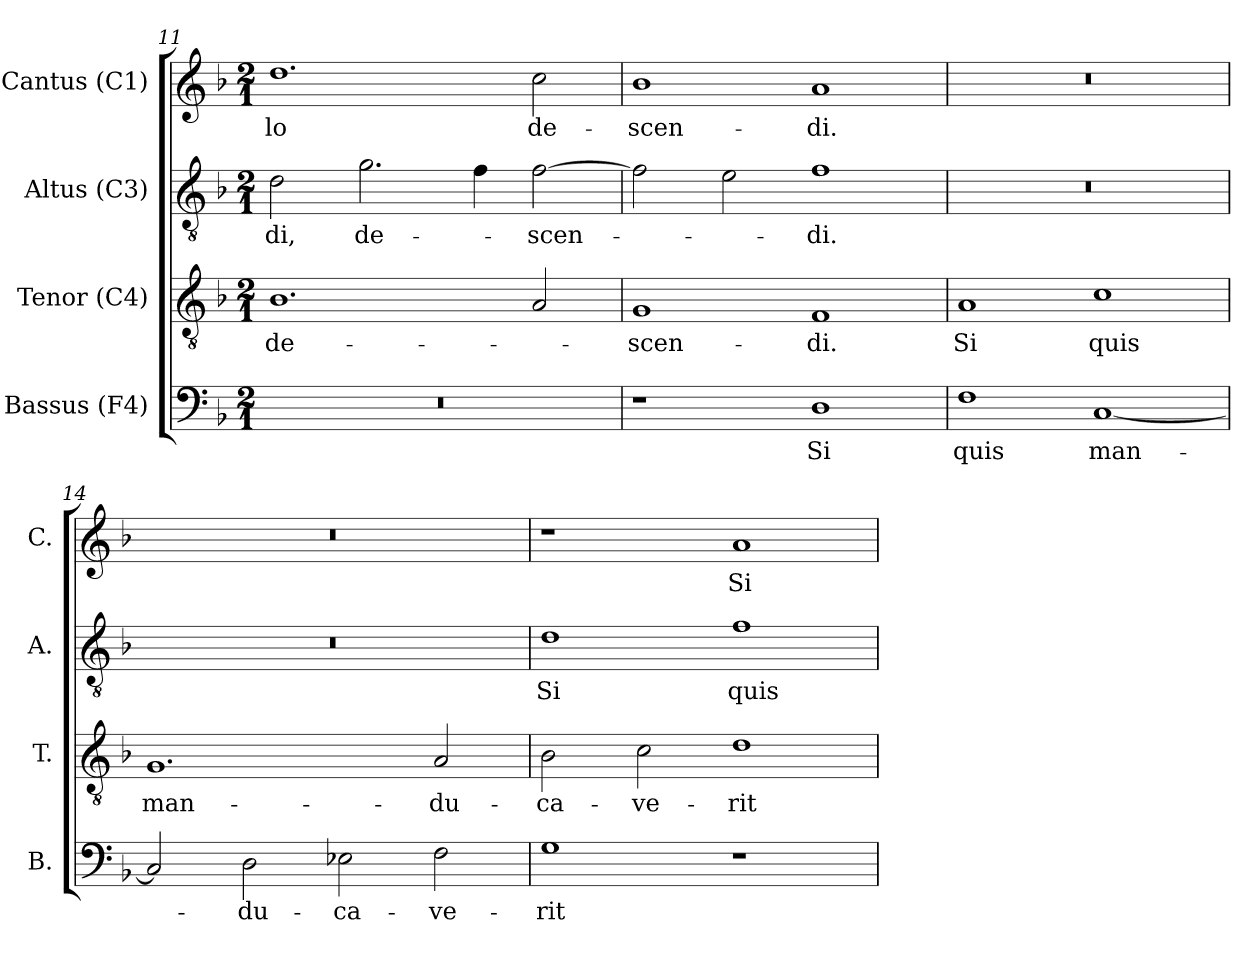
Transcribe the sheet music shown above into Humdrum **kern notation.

**kern	**text	**kern	**text	**kern	**text	**kern	**text
*part4	*part4	*part3	*part3	*part2	*part2	*part1	*part1
*staff4	*staff4	*staff3	*staff3	*staff2	*staff2	*staff1	*staff1
*I"Bassus (F4)	*	*I"Tenor (C4)	*	*I"Altus (C3)	*	*I"Cantus (C1)	*
*I'B.	*	*I'T.	*	*I'A.	*	*I'C.	*
*clefF4	*	*clefGv2	*	*clefGv2	*	*clefG2	*
*	*	*ITrd7c12	*	*ITrd7c12	*	*	*
*k[b-]	*	*k[b-]	*	*k[b-]	*	*k[b-]	*
*F:	*	*F:	*	*F:	*	*F:	*
*M2/1	*	*M2/1	*	*M2/1	*	*M2/1	*
=11	=11	=11	=11	=11	=11	=11	=11
!LO:N:vis=1	!	!	!	!	!	!	!
!	!	!	!LO:LY:b:color=#000000	!	!	!	!
!	!	!	!	!	!LO:LY:b:color=#000000	!	!
!	!	!	!	!	!	!	!LO:LY:b:color=#000000
0r	.	1.BB-i	de-	2Di\	-di,	1.ddi	-lo
!	!	!	!	!	!LO:LY:b:color=#000000	!	!
.	.	.	.	2.Gi\	de-	.	.
.	.	.	.	4Fi\	.	.	.
!	!	!	!	!	!LO:LY:b:color=#000000	!	!
!	!	!	!	!	!	!	!LO:LY:b:color=#000000
.	.	2AAi/	.	[2Fi\	-scen-	2cci\	de-
=12	=12	=12	=12	=12	=12	=12	=12
!	!	!	!LO:LY:b:color=#000000	!	!	!	!
!	!	!	!	!	!	!	!LO:LY:b:color=#000000
1r	.	1GGi	-scen-	2Fi\]	.	1b-i	-scen-
.	.	.	.	2Ei\	.	.	.
!	!LO:LY:b:color=#000000	!	!	!	!	!	!
!	!	!	!LO:LY:b:color=#000000	!	!	!	!
!	!	!	!	!	!LO:LY:b:color=#000000	!	!
!	!	!	!	!	!	!	!LO:LY:b:color=#000000
1Di	Si	1FFi	-di.	1Fi	-di.	1ai	-di.
=13	=13	=13	=13	=13	=13	=13	=13
!	!LO:LY:b:color=#000000	!	!	!	!	!	!
!	!	!	!LO:LY:b:color=#000000	!LO:N:vis=1	!	!LO:N:vis=1	!
1Fi	quis	1AAi	Si	0r	.	0r	.
!	!LO:LY:b:color=#000000	!	!	!	!	!	!
!	!	!	!LO:LY:b:color=#000000	!	!	!	!
[1Ci	man-	1Ci	quis	.	.	.	.
=14	=14	=14	=14	=14	=14	=14	=14
!	!	!	!LO:LY:b:color=#000000	!LO:N:vis=1	!	!LO:N:vis=1	!
2Ci/]	.	1.GGi	man-	0r	.	0r	.
!	!LO:LY:b:color=#000000	!	!	!	!	!	!
2Di\	-du-	.	.	.	.	.	.
!	!LO:LY:b:color=#000000	!	!	!	!	!	!
2E-i\	-ca-	.	.	.	.	.	.
!	!LO:LY:b:color=#000000	!	!	!	!	!	!
!	!	!	!LO:LY:b:color=#000000	!	!	!	!
2Fi\	-ve-	2AAi/	-du-	.	.	.	.
!!LO:PB:g=z
=15	=15	=15	=15	=15	=15	=15	=15
!	!LO:LY:b:color=#000000	!	!	!	!	!	!
!	!	!	!LO:LY:b:color=#000000	!	!	!	!
!	!	!	!	!	!LO:LY:b:color=#000000	!	!
1Gi	-rit	2BB-i\	-ca-	1Di	Si	1r	.
!	!	!	!LO:LY:b:color=#000000	!	!	!	!
.	.	2Ci\	-ve-	.	.	.	.
!	!	!	!LO:LY:b:color=#000000	!	!	!	!
!	!	!	!	!	!LO:LY:b:color=#000000	!	!
!	!	!	!	!	!	!	!LO:LY:b:color=#000000
1r	.	1Di	-rit	1Fi	quis	1ai	Si
=	=	=	=	=	=	=	=
*-	*-	*-	*-	*-	*-	*-	*-
